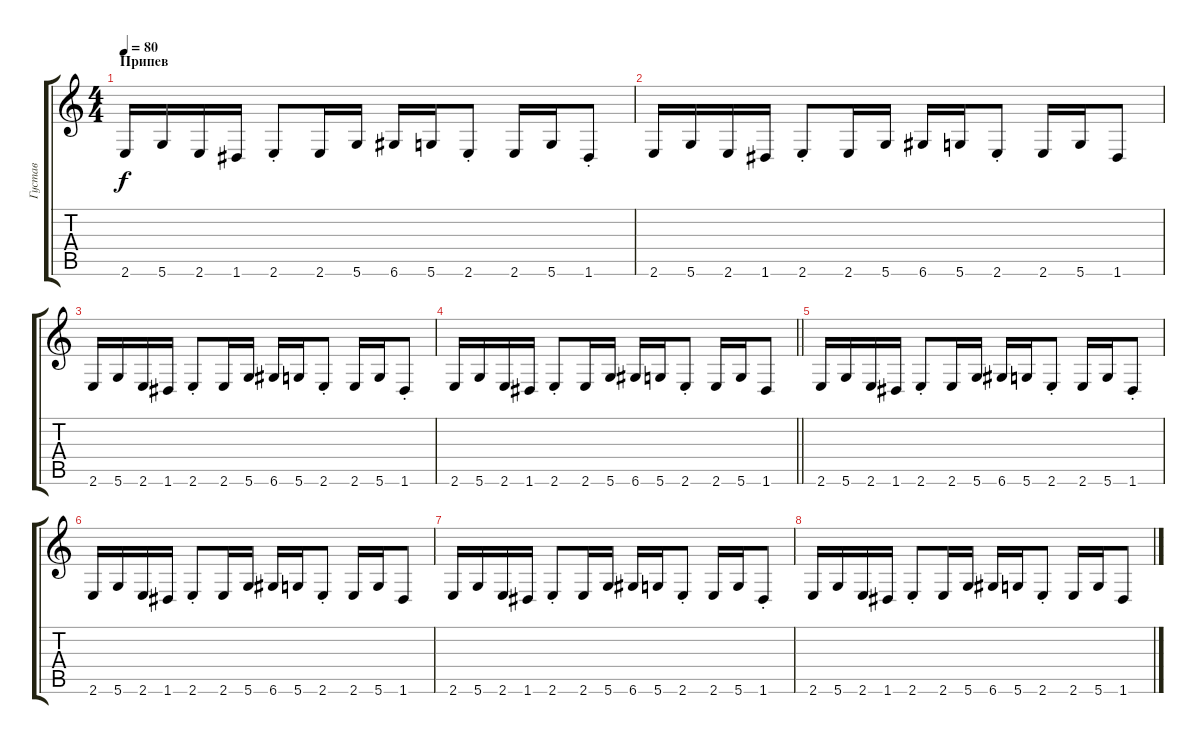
\track ("Густав" "Густав") {instrument electricbassfinger}
\staff {score tabs}
\tuning (E4 B3 G3 D3 A2 D2) {hide}
\ts (4 4)
\section ("" "Припев")
\tempo 80
\clef g2
\ks c
2.6.16{dy f} 5.6.16 2.6.16 1.6.16 2.6{st}.8 2.6.16 5.6.16 6.6.16 5.6.16 2.6{st}.8 2.6.16 5.6.16 1.6{st}.8 |
2.6.16 5.6.16 2.6.16 1.6.16 2.6{st}.8 2.6.16 5.6.16 6.6.16 5.6.16 2.6{st}.8 2.6.16 5.6.16 1.6.8 |
2.6.16 5.6.16 2.6.16 1.6.16 2.6{st}.8 2.6.16 5.6.16 6.6.16 5.6.16 2.6{st}.8 2.6.16 5.6.16 1.6{st}.8 |
\barLineRight lightlight
2.6.16 5.6.16 2.6.16 1.6.16 2.6{st}.8 2.6.16 5.6.16 6.6.16 5.6.16 2.6{st}.8 2.6.16 5.6.16 1.6.8 |
2.6.16 5.6.16 2.6.16 1.6.16 2.6{st}.8 2.6.16 5.6.16 6.6.16 5.6.16 2.6{st}.8 2.6.16 5.6.16 1.6{st}.8 |
2.6.16 5.6.16 2.6.16 1.6.16 2.6{st}.8 2.6.16 5.6.16 6.6.16 5.6.16 2.6{st}.8 2.6.16 5.6.16 1.6.8 |
2.6.16 5.6.16 2.6.16 1.6.16 2.6{st}.8 2.6.16 5.6.16 6.6.16 5.6.16 2.6{st}.8 2.6.16 5.6.16 1.6{st}.8 |
2.6.16 5.6.16 2.6.16 1.6.16 2.6{st}.8 2.6.16 5.6.16 6.6.16 5.6.16 2.6{st}.8 2.6.16 5.6.16 1.6.8
